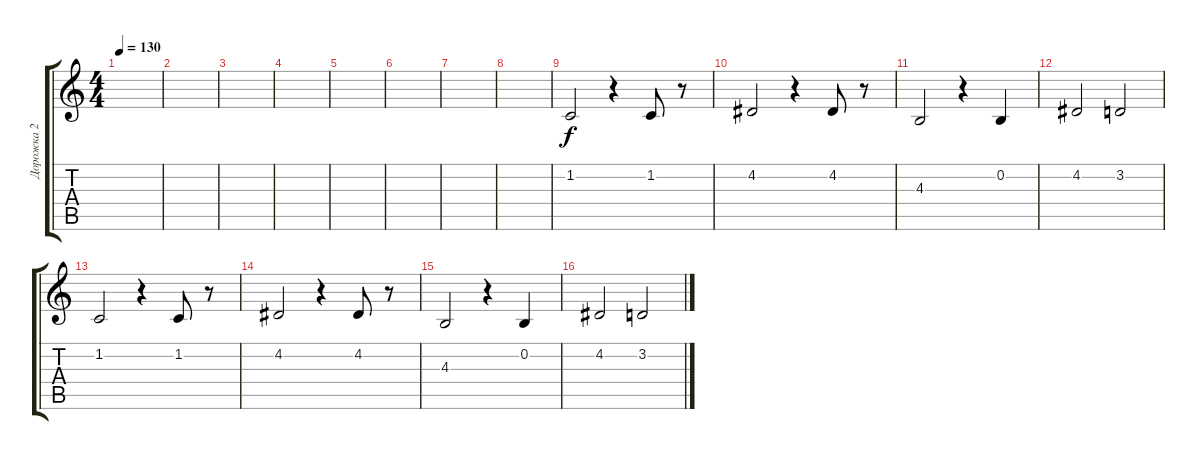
\track ("Дорожка 2" "Дорожка 2") {instrument tremolostrings}
\staff {score tabs}
\tuning (E4 B3 G3 D3 A2 E2) {hide}
\ts (4 4)
\tempo 130
\clef g2
\ks c
|
|
|
|
|
|
|
|
1.2.2 r.4 1.2.8 r.8 |
4.2.2 r.4 4.2.8 r.8 |
4.3.2 r.4 0.2.4 |
4.2.2 3.2.2 |
1.2.2 r.4 1.2.8 r.8 |
4.2.2 r.4 4.2.8 r.8 |
4.3.2 r.4 0.2.4 |
4.2.2 3.2.2
